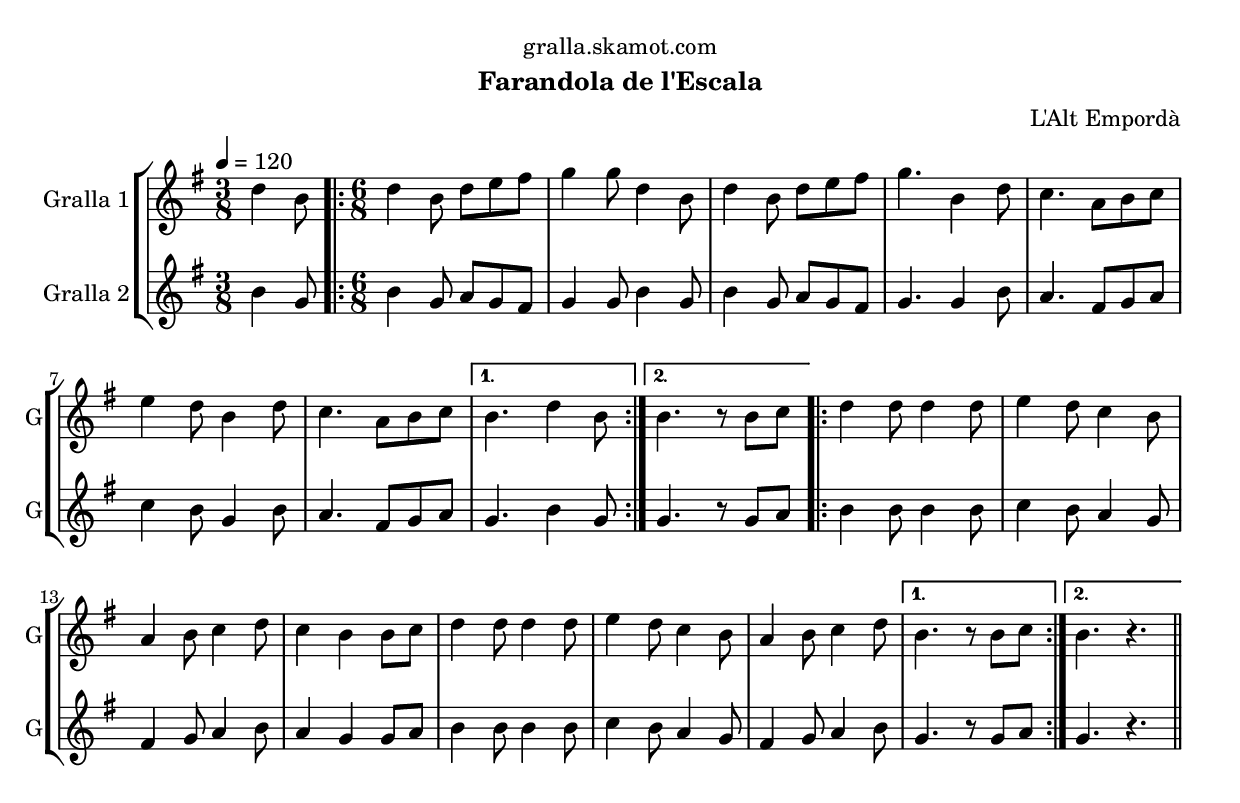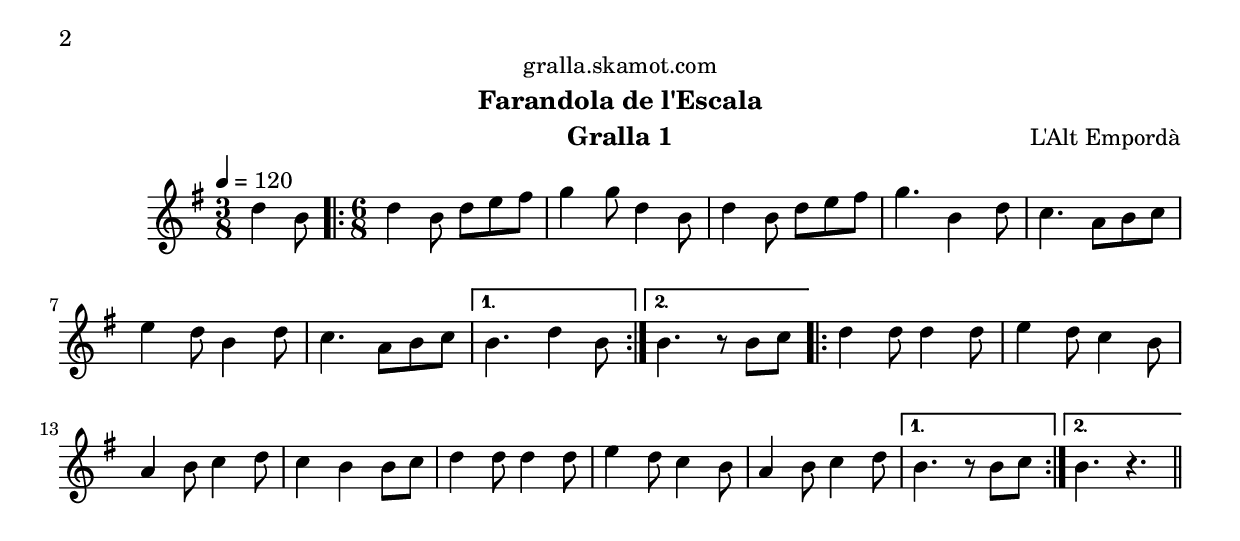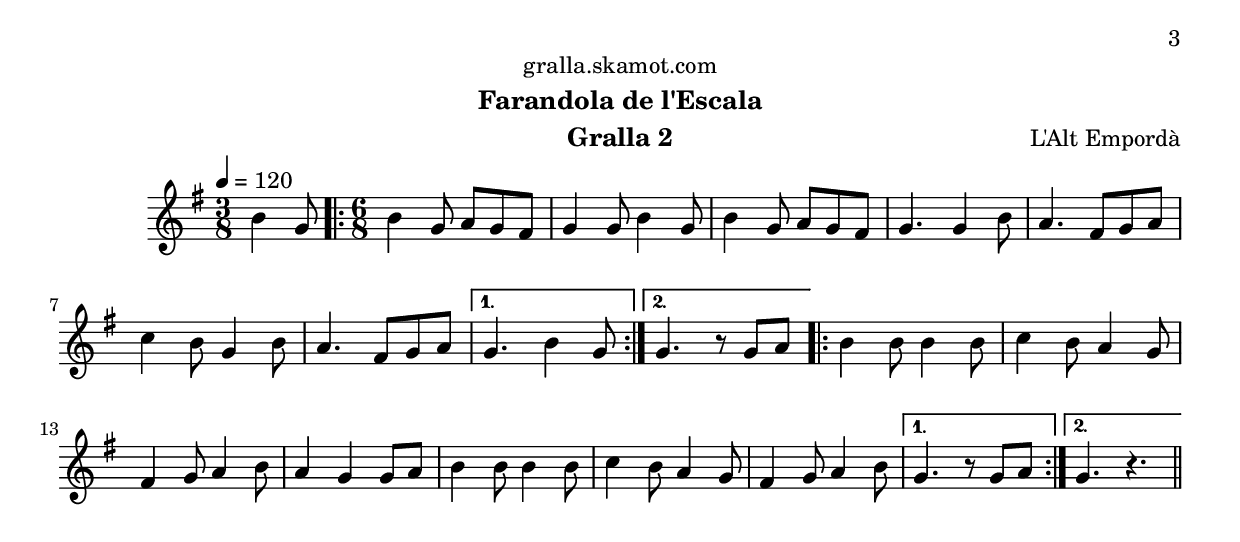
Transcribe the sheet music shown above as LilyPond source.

\version "2.16.2"

\header {
  dedication="gralla.skamot.com"
  title=""
  subtitle="Farandola de l'Escala"
  subsubtitle=""
  poet=""
  meter=""
  piece=""
  composer="L'Alt Empordà"
  arranger=""
  opus=""
  instrument=""
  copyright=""
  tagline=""
}

liniaroAa =
\relative d''
{
  \tempo 4=120
  \clef treble
  \key g \major
  \time 3/8
  d4 b8  |
  \time 6/8   \repeat volta 2 { d4 b8 d e fis  |
  g4 g8 d4 b8  |
  d4 b8 d e fis  |
  %05
  g4. b,4 d8  |
  c4. a8 b c  |
  e4 d8 b4 d8  |
  c4. a8 b c }
  \alternative { { b4. d4 b8 }
  %10
  { b4. r8 b c } }
  \repeat volta 2 { d4 d8 d4 d8  |
  e4 d8 c4 b8  |
  a4 b8 c4 d8  |
  c4 b b8 c  |
  %15
  d4 d8 d4 d8  |
  e4 d8 c4 b8  |
  a4 b8 c4 d8 }
  \alternative { { b4. r8 b c }
  { b4. r } } \bar "||"
}

liniaroAb =
\relative b'
{
  \tempo 4=120
  \clef treble
  \key g \major
  \time 3/8
  b4 g8  |
  \time 6/8   \repeat volta 2 { b4 g8 a g fis  |
  g4 g8 b4 g8  |
  b4 g8 a g fis  |
  %05
  g4. g4 b8  |
  a4. fis8 g a  |
  c4 b8 g4 b8  |
  a4. fis8 g a }
  \alternative { { g4. b4 g8 }
  %10
  { g4. r8 g a } }
  \repeat volta 2 { b4 b8 b4 b8  |
  c4 b8 a4 g8  |
  fis4 g8 a4 b8  |
  a4 g g8 a  |
  %15
  b4 b8 b4 b8  |
  c4 b8 a4 g8  |
  fis4 g8 a4 b8 }
  \alternative { { g4. r8 g a }
  { g4. r } } \bar "||"
}

\bookpart {
  \score {
    \new StaffGroup {
      \override Score.RehearsalMark #'self-alignment-X = #LEFT
      <<
        \new Staff \with {instrumentName = #"Gralla 1" shortInstrumentName = #"G"} \liniaroAa
        \new Staff \with {instrumentName = #"Gralla 2" shortInstrumentName = #"G"} \liniaroAb
      >>
    }
    \layout {}
  }
  \score { \unfoldRepeats
    \new StaffGroup {
      \override Score.RehearsalMark #'self-alignment-X = #LEFT
      <<
        \new Staff \with {instrumentName = #"Gralla 1" shortInstrumentName = #"G"} \liniaroAa
        \new Staff \with {instrumentName = #"Gralla 2" shortInstrumentName = #"G"} \liniaroAb
      >>
    }
    \midi {
      \set Staff.midiInstrument = "oboe"
      \set DrumStaff.midiInstrument = "drums"
    }
  }
}

\bookpart {
  \header {instrument="Gralla 1"}
  \score {
    \new StaffGroup {
      \override Score.RehearsalMark #'self-alignment-X = #LEFT
      <<
        \new Staff \liniaroAa
      >>
    }
    \layout {}
  }
  \score { \unfoldRepeats
    \new StaffGroup {
      \override Score.RehearsalMark #'self-alignment-X = #LEFT
      <<
        \new Staff \liniaroAa
      >>
    }
    \midi {
      \set Staff.midiInstrument = "oboe"
      \set DrumStaff.midiInstrument = "drums"
    }
  }
}

\bookpart {
  \header {instrument="Gralla 2"}
  \score {
    \new StaffGroup {
      \override Score.RehearsalMark #'self-alignment-X = #LEFT
      <<
        \new Staff \liniaroAb
      >>
    }
    \layout {}
  }
  \score { \unfoldRepeats
    \new StaffGroup {
      \override Score.RehearsalMark #'self-alignment-X = #LEFT
      <<
        \new Staff \liniaroAb
      >>
    }
    \midi {
      \set Staff.midiInstrument = "oboe"
      \set DrumStaff.midiInstrument = "drums"
    }
  }
}

